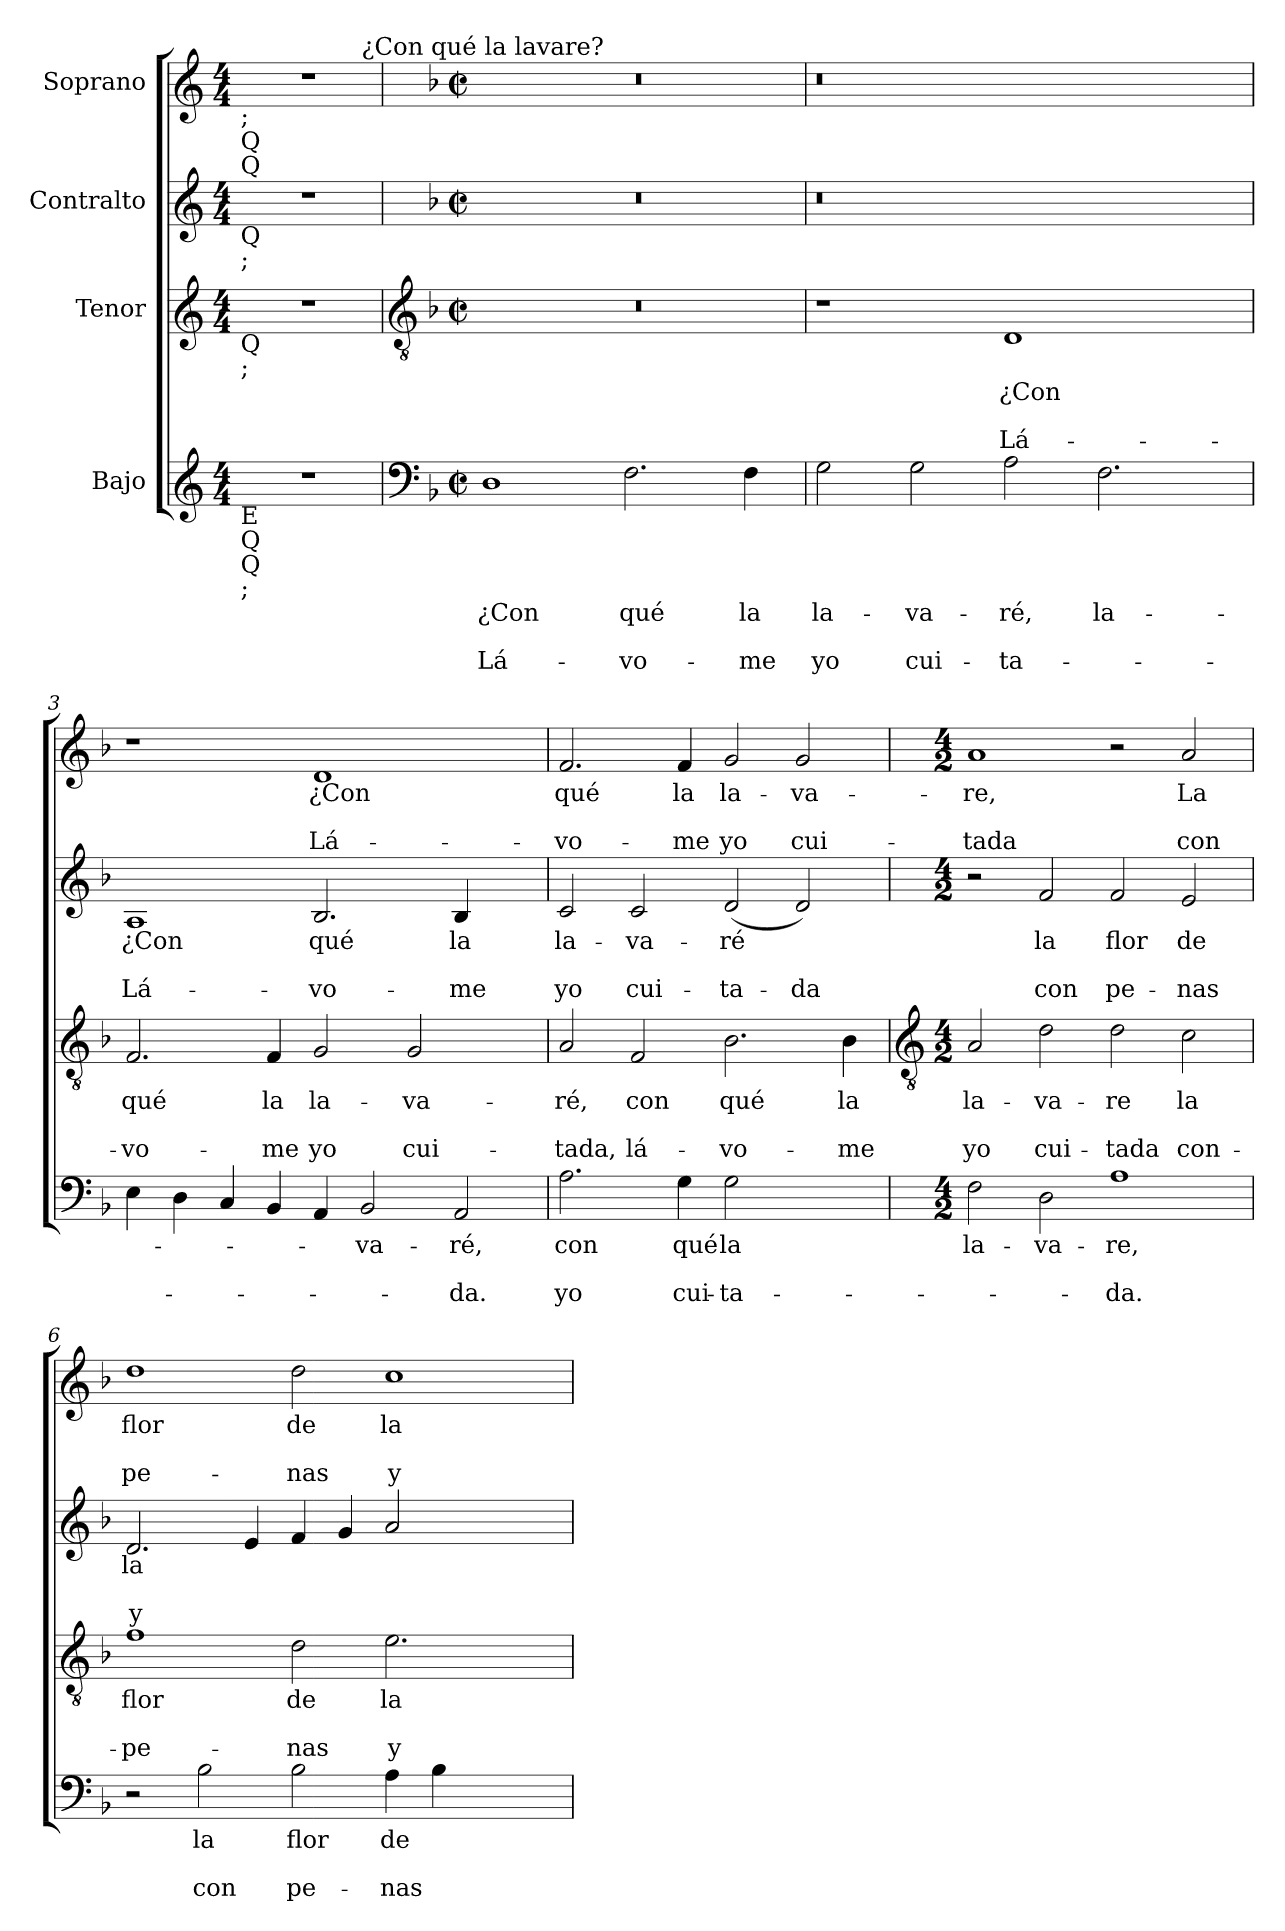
**kern	**text	**text	**text	**kern	**text	**text	**text	**kern	**text	**text	**text	**kern	**text	**text	**text
*part4	*part4	*part4	*part4	*part3	*part3	*part3	*part3	*part2	*part2	*part2	*part2	*part1	*part1	*part1	*part1
*staff4	*staff4	*staff4	*staff4	*staff3	*staff3	*staff3	*staff3	*staff2	*staff2	*staff2	*staff2	*staff1	*staff1	*staff1	*staff1
*I"Bajo	*	*	*	*I"Tenor	*	*	*	*I"Contralto	*	*	*	*I"Soprano	*	*	*
*clefG2	*	*	*	*clefG2	*	*	*	*clefG2	*	*	*	*clefG2	*	*	*
*k[]	*	*	*	*k[]	*	*	*	*k[]	*	*	*	*k[]	*	*	*
*C:	*	*	*	*C:	*	*	*	*C:	*	*	*	*C:	*	*	*
*M4/4	*	*	*	*M4/4	*	*	*	*M4/4	*	*	*	*M4/4	*	*	*
=	=	=	=	=	=	=	=	=	=	=	=	=	=	=	=
!	!	!	!	!	!	!	!	!	!	!	!	!LO:TX:b:t=;	!	!	!
!	!	!	!	!	!	!	!	!	!	!	!	!LO:TX:b:t=Q	!	!	!
!	!	!	!	!	!	!	!	!	!	!	!	!LO:TX:b:t=Q	!	!	!
!	!	!	!	!	!	!	!	!LO:TX:b:t=Q	!	!	!	!	!	!	!
!	!	!	!	!	!	!	!	!LO:TX:b:t=;	!	!	!	!	!	!	!
!	!	!	!	!LO:TX:b:t=Q	!	!	!	!	!	!	!	!	!	!	!
!	!	!	!	!LO:TX:b:t=;	!	!	!	!	!	!	!	!	!	!	!
!LO:TX:b:t=E	!	!	!	!	!	!	!	!	!	!	!	!	!	!	!
!LO:TX:b:t=Q	!	!	!	!	!	!	!	!	!	!	!	!	!	!	!
!LO:TX:b:t=Q	!	!	!	!	!	!	!	!	!	!	!	!	!	!	!
!LO:TX:b:t=;	!	!	!	!	!	!	!	!	!	!	!	!	!	!	!
1r	.	.	.	1r	.	.	.	1r	.	.	.	1r	.	.	.
!!LO:LB:g=z
=1	=1	=1	=1	=1	=1	=1	=1	=1	=1	=1	=1	=1	=1	=1	=1
*clefF4	*	*	*	*clefGv2	*	*	*	*	*	*	*	*	*	*	*
*k[b-]	*	*	*	*k[b-]	*	*	*	*k[b-]	*	*	*	*k[b-]	*	*	*
*F:	*	*	*	*F:	*	*	*	*F:	*	*	*	*F:	*	*	*
*M4/2	*	*	*	*M4/2	*	*	*	*M4/2	*	*	*	*M4/2	*	*	*
*met(c|)	*	*	*	*met(c|)	*	*	*	*met(c|)	*	*	*	*met(c|)	*	*	*
!	!	!	!	!	!	!	!	!	!	!	!	!LO:TX:a:cj:t=¿Con qué la lavare?	!	!	!
!	!LO:LY:b	!	!LO:LY:b	!	!	!	!	!	!	!	!	!	!	!	!
1D	¿Con	.	Lá-	0r	.	.	.	0r	.	.	.	0r	.	.	.
!	!LO:LY:b	!	!LO:LY:b	!	!	!	!	!	!	!	!	!	!	!	!
2.F	-qué	.	vo-	.	.	.	.	.	.	.	.	.	.	.	.
!	!LO:LY:b	!	!LO:LY:b	!	!	!	!	!	!	!	!	!	!	!	!
4F	-la	.	me	.	.	.	.	.	.	.	.	.	.	.	.
=2	=2	=2	=2	=2	=2	=2	=2	=2	=2	=2	=2	=2	=2	=2	=2
!	!LO:LY:b	!	!LO:LY:b	!	!	!	!	!	!	!	!	!	!	!	!
2G	la-	.	-yo	1r	.	.	.	0r	.	.	.	0r	.	.	.
!	!LO:LY:b	!	!LO:LY:b	!	!	!	!	!	!	!	!	!	!	!	!
2G	va-	.	-cui-	.	.	.	.	.	.	.	.	.	.	.	.
!	!LO:LY:b	!	!LO:LY:b	!	!LO:LY:b	!	!LO:LY:b	!	!	!	!	!	!	!	!
2A	-ré,	.	ta-	1D	¿Con	.	Lá-	.	.	.	.	.	.	.	.
!	!LO:LY:b	!	!	!	!	!	!	!	!	!	!	!	!	!	!
2.F	-la-	.	.	.	.	.	.	.	.	.	.	.	.	.	.
.	.	.	.	4ryy	.	.	.	4ryy	.	.	.	4ryy	.	.	.
=3	=3	=3	=3	=3	=3	=3	=3	=3	=3	=3	=3	=3	=3	=3	=3
!	!	!	!	!	!LO:LY:b	!	!LO:LY:b	!	!LO:LY:b	!	!LO:LY:b	!	!	!	!
4E	.	.	.	2.F	-qué	.	vo-	1A	¿Con	.	Lá-	1r	.	.	.
4D	.	.	.	.	.	.	.	.	.	.	.	.	.	.	.
4C	.	.	.	.	.	.	.	.	.	.	.	.	.	.	.
!	!	!	!	!	!LO:LY:b	!	!LO:LY:b	!	!	!	!	!	!	!	!
4BB-	.	.	.	4F	-la	.	me	.	.	.	.	.	.	.	.
!	!	!	!	!	!LO:LY:b	!	!LO:LY:b	!	!LO:LY:b	!	!LO:LY:b	!	!LO:LY:b	!	!LO:LY:b
4AA	.	.	.	2G	la-	.	-yo	2.B-	-qué	.	vo-	1d	¿Con	.	Lá-
!	!LO:LY:b	!	!	!	!	!	!	!	!	!	!	!	!	!	!
2BB-	-va-	.	.	.	.	.	.	.	.	.	.	.	.	.	.
!	!	!	!	!	!LO:LY:b	!	!LO:LY:b	!	!	!	!	!	!	!	!
.	.	.	.	2G	va-	.	-cui-	.	.	.	.	.	.	.	.
!	!LO:LY:b	!	!LO:LY:b	!	!	!	!	!	!LO:LY:b	!	!LO:LY:b	!	!	!	!
2AA	-ré,	.	da.	.	.	.	.	4B-	-la	.	me	.	.	.	.
.	.	.	.	4ryy	.	.	.	4ryy	.	.	.	4ryy	.	.	.
=4	=4	=4	=4	=4	=4	=4	=4	=4	=4	=4	=4	=4	=4	=4	=4
!	!LO:LY:b	!	!LO:LY:b	!	!LO:LY:b	!	!LO:LY:b	!	!LO:LY:b	!	!LO:LY:b	!	!LO:LY:b	!	!LO:LY:b
2.A	con	.	yo	2A	-ré,	.	tada,	2c	la-	.	-yo	2.f	-qué	.	vo-
!	!	!	!	!	!LO:LY:b	!	!LO:LY:b	!	!LO:LY:b	!	!LO:LY:b	!	!	!	!
.	.	.	.	2F	con	.	lá-	2c	va-	.	-cui-	.	.	.	.
!	!LO:LY:b	!	!LO:LY:b	!	!	!	!	!	!	!	!	!	!LO:LY:b	!	!LO:LY:b
4G	qué	.	cui-	.	.	.	.	.	.	.	.	4f	-la	.	me
!	!LO:LY:b	!	!LO:LY:b	!	!LO:LY:b	!	!LO:LY:b	!	!LO:LY:b	!	!LO:LY:b	!	!LO:LY:b	!	!LO:LY:b
2G	-la	.	ta-	2.B-	-qué	.	vo-	(<2d	-ré	.	ta-	2g	la-	.	-yo
!	!	!	!	!	!	!	!	!	!	!	!LO:LY:b	!	!LO:LY:b	!	!LO:LY:b
2ryy	.	.	.	.	.	.	.	2d)	.	.	-da	2g	va-	.	-cui-
!	!	!	!	!	!LO:LY:b	!	!LO:LY:b	!	!	!	!	!	!	!	!
.	.	.	.	4B-	-la	.	me	.	.	.	.	.	.	.	.
!!LO:LB:g=z
=5	=5	=5	=5	=5	=5	=5	=5	=5	=5	=5	=5	=5	=5	=5	=5
*	*	*	*	*clefGv2	*	*	*	*	*	*	*	*	*	*	*
*M4/2	*	*	*	*M4/2	*	*	*	*M4/2	*	*	*	*M4/2	*	*	*
!	!LO:LY:b	!	!	!	!LO:LY:b	!	!LO:LY:b	!	!	!	!	!	!LO:LY:b	!	!LO:LY:b
2F	-la-	.	.	2A	la-	.	-yo	2r	.	.	.	1a	-re,	.	tada
!	!LO:LY:b	!	!	!	!LO:LY:b	!	!LO:LY:b	!	!LO:LY:b	!	!LO:LY:b	!	!	!	!
2D	-va-	.	.	2d	va-	.	-cui-	2f	la	.	con	.	.	.	.
!	!LO:LY:b	!	!LO:LY:b	!	!LO:LY:b	!	!LO:LY:b	!	!LO:LY:b	!	!LO:LY:b	!	!	!	!
1A	-re,	.	da.	2d	-re	.	tada	2f	flor	.	pe-	2r	.	.	.
!	!	!	!	!	!LO:LY:b	!	!LO:LY:b	!	!LO:LY:b	!	!LO:LY:b	!	!LO:LY:b	!	!LO:LY:b
.	.	.	.	2c	la	.	con-	2e	-de	.	nas	2a	La	.	con
=6	=6	=6	=6	=6	=6	=6	=6	=6	=6	=6	=6	=6	=6	=6	=6
!	!	!	!	!	!LO:LY:b	!	!LO:LY:b	!	!LO:LY:b	!	!LO:LY:b	!	!LO:LY:b	!	!LO:LY:b
2r	.	.	.	1f	-flor	.	pe-	2.d	la	.	y	1dd	flor	.	pe-
!	!LO:LY:b	!	!LO:LY:b	!	!	!	!	!	!	!	!	!	!	!	!
2B-	la	.	con	.	.	.	.	.	.	.	.	.	.	.	.
.	.	.	.	.	.	.	.	4e	.	.	.	.	.	.	.
!	!LO:LY:b	!	!LO:LY:b	!	!LO:LY:b	!	!LO:LY:b	!	!	!	!	!	!LO:LY:b	!	!LO:LY:b
2B-	flor	.	pe-	2d	-de	.	nas	4f	.	.	.	2dd	-de	.	nas
.	.	.	.	.	.	.	.	4g	.	.	.	.	.	.	.
!	!LO:LY:b	!	!LO:LY:b	!	!LO:LY:b	!	!LO:LY:b	!	!	!	!	!	!LO:LY:b	!	!LO:LY:b
4A	-de	.	nas	2.e	la	.	y	2a	.	.	.	1cc	la	.	y
4B-	.	.	.	.	.	.	.	.	.	.	.	.	.	.	.
2ryy	.	.	.	.	.	.	.	2ryy	.	.	.	.	.	.	.
.	.	.	.	4ryy	.	.	.	.	.	.	.	.	.	.	.
=	=	=	=	=	=	=	=	=	=	=	=	=	=	=	=
*-	*-	*-	*-	*-	*-	*-	*-	*-	*-	*-	*-	*-	*-	*-	*-
